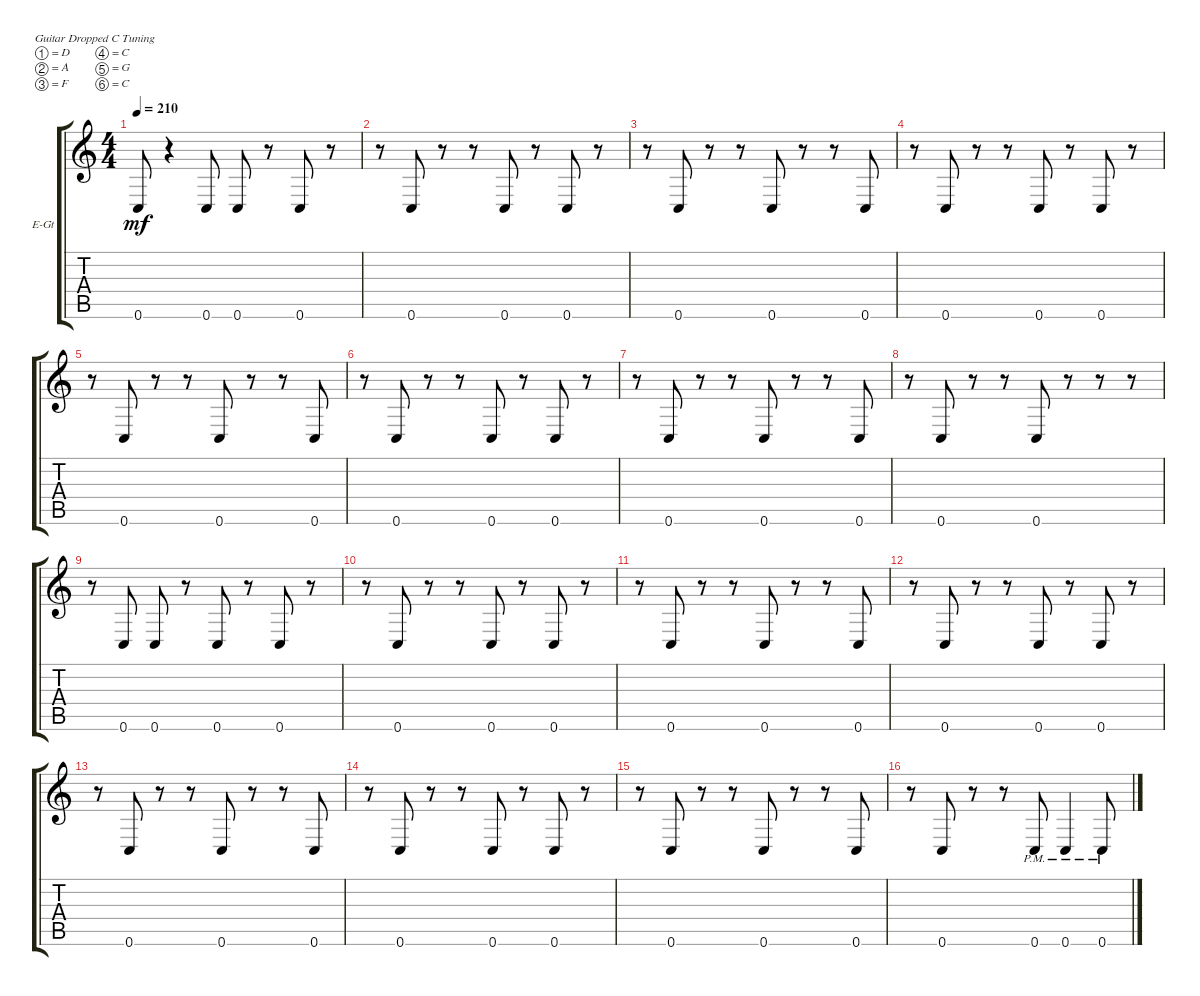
\bracketExtendMode groupsimilarinstruments
\firstSystemTrackNameOrientation horizontal
\otherSystemsTrackNameOrientation horizontal
\track ("guitar 2" "E-Gt") {instrument distortionguitar}
\staff {score tabs}
\tuning (D4 A3 F3 C3 G2 C2)
\ts (4 4)
\tempo 210
\clef g2
\ks c
0.6.8{dy mf} r.4 0.6.8 0.6.8 r.8 0.6.8 r.8 |
r.8 0.6.8 r.8 r.8 0.6.8 r.8 0.6.8 r.8 |
r.8 0.6.8 r.8 r.8 0.6.8 r.8 r.8 0.6.8 |
r.8 0.6.8 r.8 r.8 0.6.8 r.8 0.6.8 r.8 |
r.8 0.6.8 r.8 r.8 0.6.8 r.8 r.8 0.6.8 |
r.8 0.6.8 r.8 r.8 0.6.8 r.8 0.6.8 r.8 |
r.8 0.6.8 r.8 r.8 0.6.8 r.8 r.8 0.6.8 |
r.8 0.6.8 r.8 r.8 0.6.8 r.8 r.8 r.8 |
r.8 0.6.8 0.6.8 r.8 0.6.8 r.8 0.6.8 r.8 |
r.8 0.6.8 r.8 r.8 0.6.8 r.8 0.6.8 r.8 |
r.8 0.6.8 r.8 r.8 0.6.8 r.8 r.8 0.6.8 |
r.8 0.6.8 r.8 r.8 0.6.8 r.8 0.6.8 r.8 |
r.8 0.6.8 r.8 r.8 0.6.8 r.8 r.8 0.6.8 |
r.8 0.6.8 r.8 r.8 0.6.8 r.8 0.6.8 r.8 |
r.8 0.6.8 r.8 r.8 0.6.8 r.8 r.8 0.6.8 |
r.8 0.6.8 r.8 r.8 0.6{pm}.8 0.6{pm}.4 0.6{pm}.8
